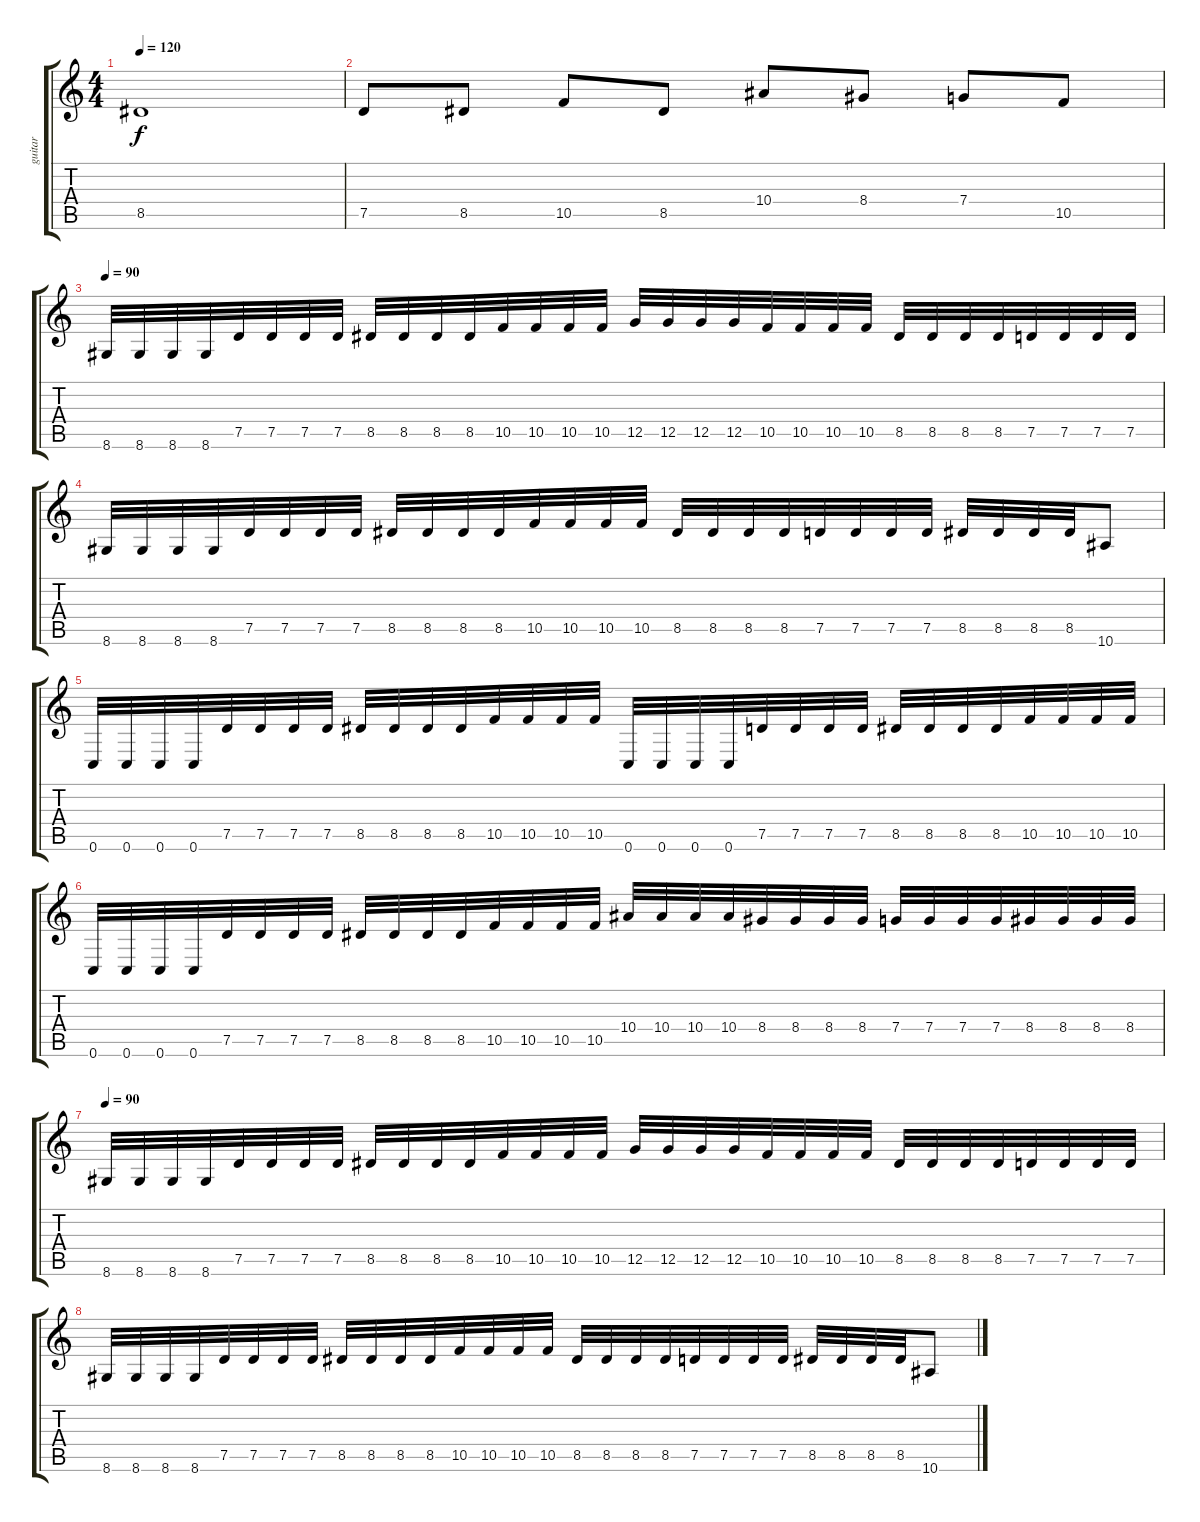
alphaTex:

\track ("guitar" "guitar") {instrument distortionguitar}
\staff {score tabs}
\tuning (D4 A3 F3 C3 G2 C2) {hide}
\ts (4 4)
\tempo 120
\clef g2
\ks c
8.5.1{dy f} |
7.5.8 8.5.8 10.5.8 8.5.8 10.4.8 8.4.8 7.4.8 10.5.8 |
\tempo 90
8.6.32 8.6.32 8.6.32 8.6.32 7.5.32 7.5.32 7.5.32 7.5.32 8.5.32 8.5.32 8.5.32 8.5.32 10.5.32 10.5.32 10.5.32 10.5.32 12.5.32 12.5.32 12.5.32 12.5.32 10.5.32 10.5.32 10.5.32 10.5.32 8.5.32 8.5.32 8.5.32 8.5.32 7.5.32 7.5.32 7.5.32 7.5.32 |
8.6.32 8.6.32 8.6.32 8.6.32 7.5.32 7.5.32 7.5.32 7.5.32 8.5.32 8.5.32 8.5.32 8.5.32 10.5.32 10.5.32 10.5.32 10.5.32 8.5.32 8.5.32 8.5.32 8.5.32 7.5.32 7.5.32 7.5.32 7.5.32 8.5.32 8.5.32 8.5.32 8.5.32 10.6.8 |
0.6.32 0.6.32 0.6.32 0.6.32 7.5.32 7.5.32 7.5.32 7.5.32 8.5.32 8.5.32 8.5.32 8.5.32 10.5.32 10.5.32 10.5.32 10.5.32 0.6.32 0.6.32 0.6.32 0.6.32 7.5.32 7.5.32 7.5.32 7.5.32 8.5.32 8.5.32 8.5.32 8.5.32 10.5.32 10.5.32 10.5.32 10.5.32 |
0.6.32 0.6.32 0.6.32 0.6.32 7.5.32 7.5.32 7.5.32 7.5.32 8.5.32 8.5.32 8.5.32 8.5.32 10.5.32 10.5.32 10.5.32 10.5.32 10.4.32 10.4.32 10.4.32 10.4.32 8.4.32 8.4.32 8.4.32 8.4.32 7.4.32 7.4.32 7.4.32 7.4.32 8.4.32 8.4.32 8.4.32 8.4.32 |
\tempo 90
8.6.32 8.6.32 8.6.32 8.6.32 7.5.32 7.5.32 7.5.32 7.5.32 8.5.32 8.5.32 8.5.32 8.5.32 10.5.32 10.5.32 10.5.32 10.5.32 12.5.32 12.5.32 12.5.32 12.5.32 10.5.32 10.5.32 10.5.32 10.5.32 8.5.32 8.5.32 8.5.32 8.5.32 7.5.32 7.5.32 7.5.32 7.5.32 |
8.6.32 8.6.32 8.6.32 8.6.32 7.5.32 7.5.32 7.5.32 7.5.32 8.5.32 8.5.32 8.5.32 8.5.32 10.5.32 10.5.32 10.5.32 10.5.32 8.5.32 8.5.32 8.5.32 8.5.32 7.5.32 7.5.32 7.5.32 7.5.32 8.5.32 8.5.32 8.5.32 8.5.32 10.6.8
